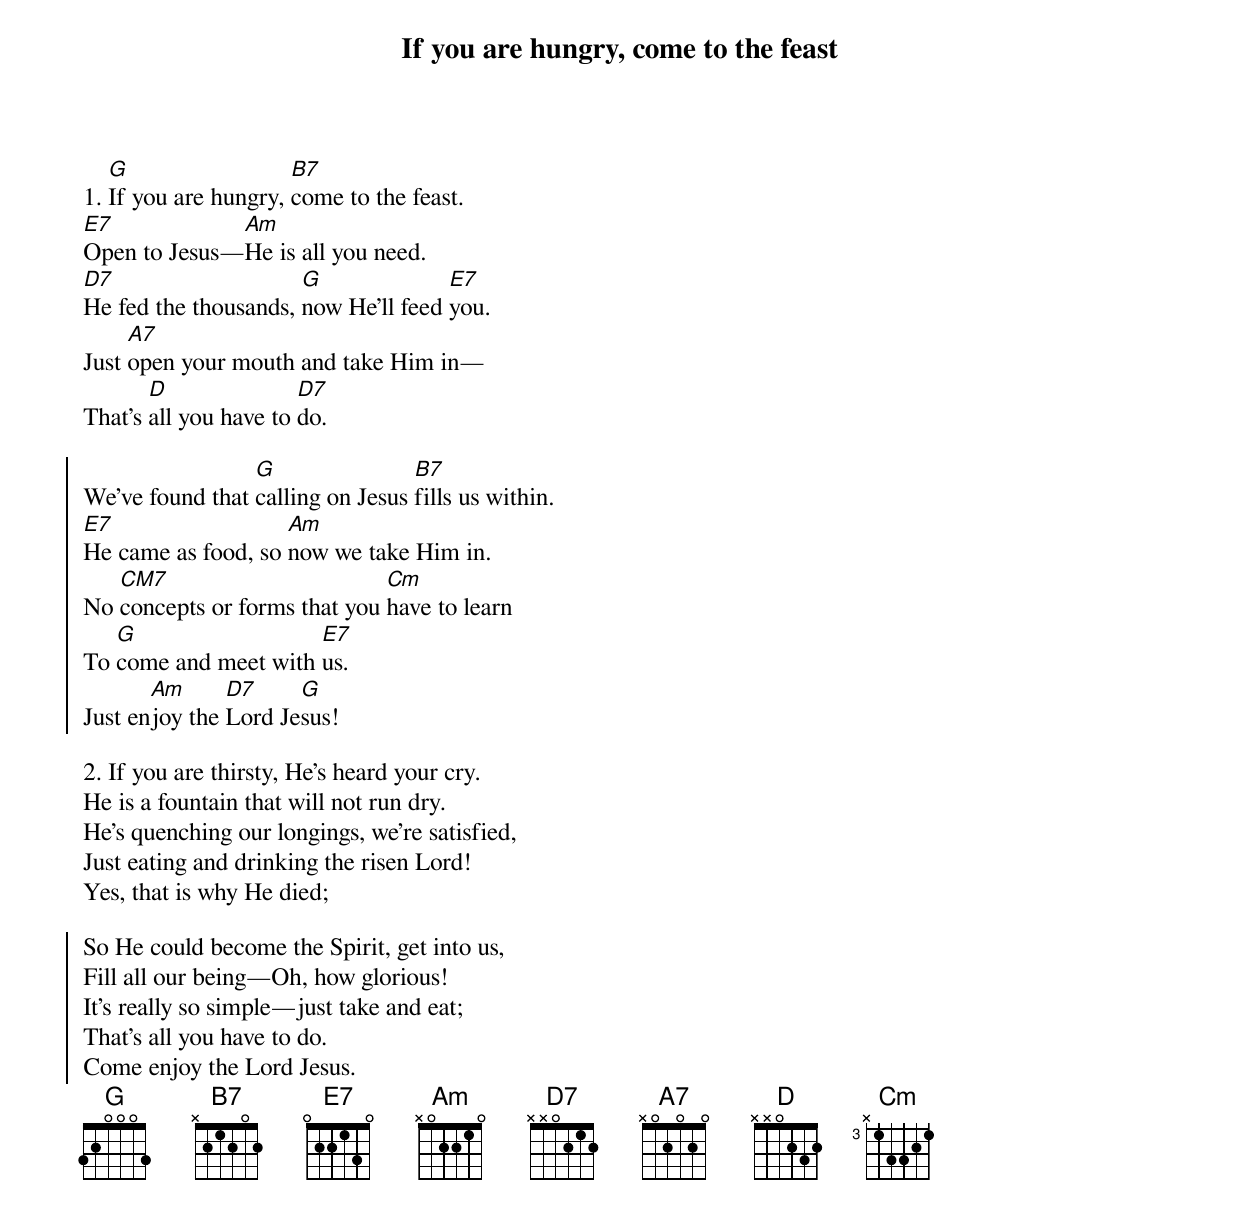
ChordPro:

{t:If you are hungry, come to the feast}

1. [G]If you are hungry, [B7]come to the feast.
[E7]Open to Jesus—[Am]He is all you need.
[D7]He fed the thousands, [G]now He'll feed [E7]you.
Just [A7]open your mouth and take Him in—
That's [D]all you have to [D7]do.

{soc}
We've found that [G]calling on Jesus [B7]fills us within.
[E7]He came as food, so [Am]now we take Him in.
No [CM7]concepts or forms that you [Cm]have to learn
To [G]come and meet with [E7]us.
Just en[Am]joy the [D7]Lord Je[G]sus!
{eoc}

2. If you are thirsty, He's heard your cry.
He is a fountain that will not run dry.
He's quenching our longings, we're satisfied,
Just eating and drinking the risen Lord!
Yes, that is why He died;

{soc}
So He could become the Spirit, get into us,
Fill all our being—Oh, how glorious!
It's really so simple—just take and eat;
That's all you have to do.
Come enjoy the Lord Jesus.
{eoc}
